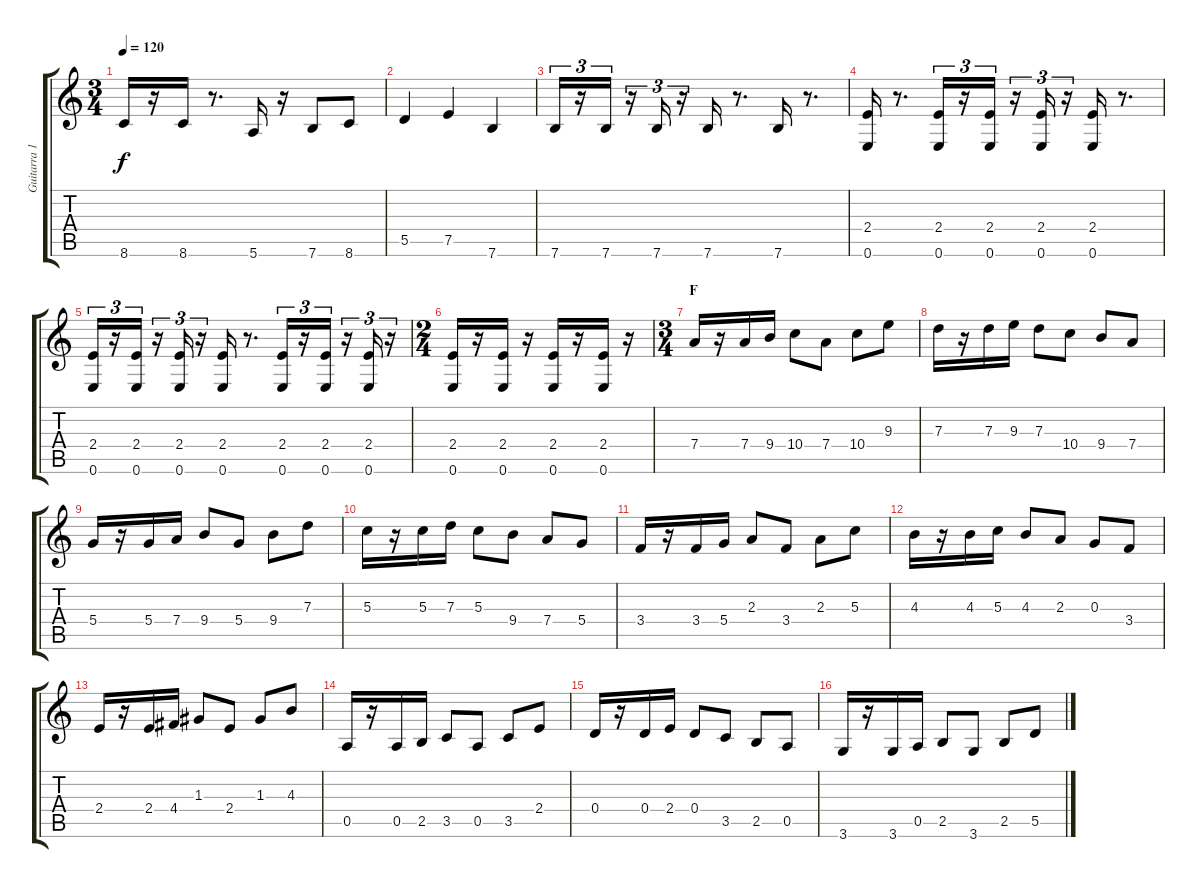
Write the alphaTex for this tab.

\track ("Guitarra 1" "Guitarra 1") {instrument overdrivenguitar}
\staff {score tabs}
\tuning (E4 B3 G3 D3 A2 E2) {hide}
\ts (3 4)
\tempo 120
\clef g2
\ks c
8.6.16{dy f} r.16 8.6.16 r.8{d} 5.6.16 r.16 7.6.8 8.6.8 |
5.5.4 7.5.4 7.6.4 |
7.6.16{tu (3 2)} r.16{tu (3 2)} 7.6.16{tu (3 2)} r.16{tu (3 2)} 7.6.16{tu (3 2)} r.16{tu (3 2)} 7.6.16 r.8{d} 7.6.16 r.8{d} |
(2.4 0.6).16 r.8{d} (2.4 0.6).16{tu (3 2)} r.16{tu (3 2)} (2.4 0.6).16{tu (3 2)} r.16{tu (3 2)} (2.4 0.6).16{tu (3 2)} r.16{tu (3 2)} (2.4 0.6).16 r.8{d} |
(2.4 0.6).16{tu (3 2)} r.16{tu (3 2)} (2.4 0.6).16{tu (3 2)} r.16{tu (3 2)} (2.4 0.6).16{tu (3 2)} r.16{tu (3 2)} (2.4 0.6).16 r.8{d} (2.4 0.6).16{tu (3 2)} r.16{tu (3 2)} (2.4 0.6).16{tu (3 2)} r.16{tu (3 2)} (2.4 0.6).16{tu (3 2)} r.16{tu (3 2)} |
\ts (2 4)
(2.4 0.6).16 r.16 (2.4 0.6).16 r.16 (2.4 0.6).16 r.16 (2.4 0.6).16 r.16 |
\ts (3 4)
\section ("" "F")
7.4.16 r.16 7.4.16 9.4.16 10.4.8 7.4.8 10.4.8 9.3.8 |
7.3.16 r.16 7.3.16 9.3.16 7.3.8 10.4.8 9.4.8 7.4.8 |
5.4.16 r.16 5.4.16 7.4.16 9.4.8 5.4.8 9.4.8 7.3.8 |
5.3.16 r.16 5.3.16 7.3.16 5.3.8 9.4.8 7.4.8 5.4.8 |
3.4.16 r.16 3.4.16 5.4.16 2.3.8 3.4.8 2.3.8 5.3.8 |
4.3.16 r.16 4.3.16 5.3.16 4.3.8 2.3.8 0.3.8 3.4.8 |
2.4.16 r.16 2.4.16 4.4.16 1.3.8 2.4.8 1.3.8 4.3.8 |
0.5.16 r.16 0.5.16 2.5.16 3.5.8 0.5.8 3.5.8 2.4.8 |
0.4.16 r.16 0.4.16 2.4.16 0.4.8 3.5.8 2.5.8 0.5.8 |
3.6.16 r.16 3.6.16 0.5.16 2.5.8 3.6.8 2.5.8 5.5.8
